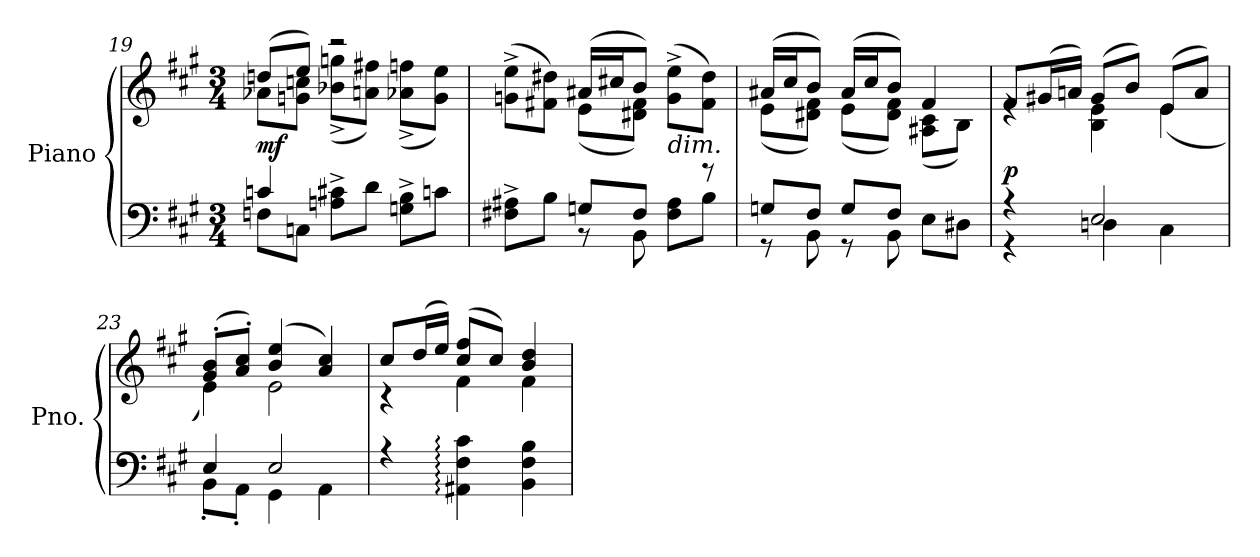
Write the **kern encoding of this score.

**kern	**kern	**dynam
*part1	*part1	*part1
*staff2	*staff1	*staff1/2
*I"Piano	*	*
*I'Pno.	*	*
*clefF4	*clefG2	*
*k[f#c#g#]	*k[f#c#g#]	*
*M3/4	*M3/4	*
=19	=19	=19
*^	*^	*
!	!	!	!	!LO:DY:a=2
4cn/	8Fn\L	(>8ddn/L	8a-X\L	mf
.	8Cn\J	8ee/J)	8gn\ 8ccn\J	.
2rGGyy	8An\^ 8c#X\^L	2r	(>8b-X\^ 8ggn\^L	.
.	8d\J	.	8an\ 8ff#X\J)	.
.	8Gn\^ 8B\^L	.	(>8a-X\^ 8ffn\^L	.
.	8cn\J	.	8g\ 8ee\J)	.
=20	=20	=20	=20	=20
4ryy	8F#X\^ 8A#X\^L	(>8gn\^ 8ee\^L	4ryy	.
.	8B\J	8f#X\ 8dd#X\J)	.	.
8Gn/L	8r	(>16a#X/LL	(<8e\L	.
.	.	16cc#X/J	.	.
8F#/J	8BB\	8b/J)	8d#X\ 8f#\J)	.
!	!	!LO:TX:b:i:t=dim.	!	!
8ryy	8F#\ 8A#\L	(>8g\^ 8ee\^L	4ryy	.
8r	8B\J	8f#\ 8dd#\J)	.	.
!!LO:LB:g=z	!!
=21	=21	=21	=21	=21
8Gn/L	8r	(>16a#X/LL	(<8e\L	.
.	.	16cc#/J	.	.
8F#/J	8BB\	8b/J)	8d#X\ 8f#\J)	.
8G/L	8r	(>16a#/LL	(<8e\L	.
.	.	16cc#/J	.	.
8F#/J	8BB\	8b/J)	8d#\ 8f#\J)	.
4ryy	8E\L	4f#/	(<8A#X\ 8c#\L	.
.	8D#X\J	.	8B\J)	.
=22	=22	=22	=22	=22
!	!	!	!	!LO:DY:a=2
4rGG	4rA	8f#/L	4re	p
.	.	(>16g#X/L	.	.
.	.	16an/JJ)	.	.
2E/	4Dn\	(>8g#/L	4B\ 4e\	.
.	.	8b/J)	.	.
.	4C#\	(>8e/L	(<4e\	.
.	.	8a/J)	.	.
=23	=23	=23	=23	=23
4E/	8BB'\L	(>8g#/' 8b/'L	4e\)	.
.	8AA'\J	8a/' 8cc#/'J)	.	.
2E/	4GG#\	(>4b/ 4ee/	2e\	.
.	4AA\	4a/ 4cc#/)	.	.
=24	=24	=24	=24	=24
2.ryy	4rA	8cc#/L	4r	.
.	.	(>16dd/L	.	.
.	.	16ee/JJ)	.	.
.	4AA#X\: 4F#\: 4c#\:	(>8cc#/ 8ff#/L	4f#\	.
.	.	8cc#/J)	.	.
.	4BB\ 4F#\ 4B\	4b/ 4dd/	4f#\	.
*v	*v	*	*	*
*	*v	*v	*
=	=	=
*-	*-	*-
